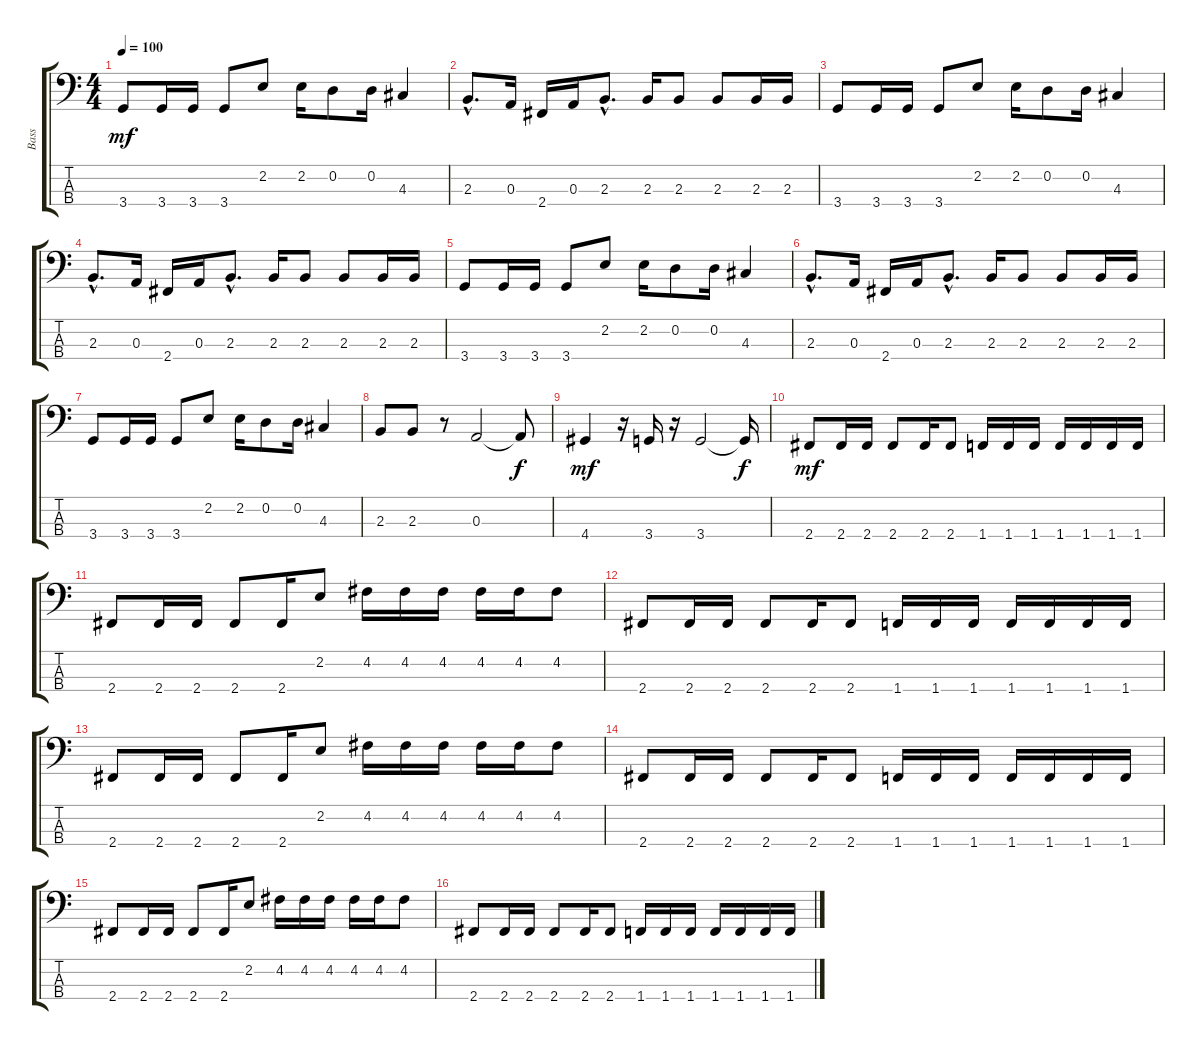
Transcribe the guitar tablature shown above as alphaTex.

\track ("Bass" "Bass") {instrument electricbassfinger}
\staff {score tabs}
\tuning (G2 D2 A1 E1) {hide}
\ts (4 4)
\tempo 100
\clef f4
\ks c
3.4.8{dy mf} 3.4.16 3.4.16 3.4.8 2.2.8 2.2.16 0.2.8 0.2.16 4.3.4 |
2.3{hac}.8{d} 0.3.16 2.4.16 0.3.16 2.3{hac}.8{d} 2.3.16 2.3.8 2.3.8 2.3.16 2.3.16 |
3.4.8 3.4.16 3.4.16 3.4.8 2.2.8 2.2.16 0.2.8 0.2.16 4.3.4 |
2.3{hac}.8{d} 0.3.16 2.4.16 0.3.16 2.3{hac}.8{d} 2.3.16 2.3.8 2.3.8 2.3.16 2.3.16 |
3.4.8 3.4.16 3.4.16 3.4.8 2.2.8 2.2.16 0.2.8 0.2.16 4.3.4 |
2.3{hac}.8{d} 0.3.16 2.4.16 0.3.16 2.3{hac}.8{d} 2.3.16 2.3.8 2.3.8 2.3.16 2.3.16 |
3.4.8 3.4.16 3.4.16 3.4.8 2.2.8 2.2.16 0.2.8 0.2.16 4.3.4 |
2.3.8 2.3.8 r.8 0.3.2 0.3{t}.8{dy f} |
4.4.4{dy mf} r.16 3.4.16 r.16 3.4.2 3.4{t}.16{dy f} |
2.4.8{dy mf} 2.4.16 2.4.16 2.4.8 2.4.16 2.4.8 1.4.16 1.4.16 1.4.16 1.4.16 1.4.16 1.4.16 1.4.16 |
2.4.8 2.4.16 2.4.16 2.4.8 2.4.16 2.2.8 4.2.16 4.2.16 4.2.16 4.2.16 4.2.16 4.2.8 |
2.4.8 2.4.16 2.4.16 2.4.8 2.4.16 2.4.8 1.4.16 1.4.16 1.4.16 1.4.16 1.4.16 1.4.16 1.4.16 |
2.4.8 2.4.16 2.4.16 2.4.8 2.4.16 2.2.8 4.2.16 4.2.16 4.2.16 4.2.16 4.2.16 4.2.8 |
2.4.8 2.4.16 2.4.16 2.4.8 2.4.16 2.4.8 1.4.16 1.4.16 1.4.16 1.4.16 1.4.16 1.4.16 1.4.16 |
2.4.8 2.4.16 2.4.16 2.4.8 2.4.16 2.2.8 4.2.16 4.2.16 4.2.16 4.2.16 4.2.16 4.2.8 |
2.4.8 2.4.16 2.4.16 2.4.8 2.4.16 2.4.8 1.4.16 1.4.16 1.4.16 1.4.16 1.4.16 1.4.16 1.4.16
